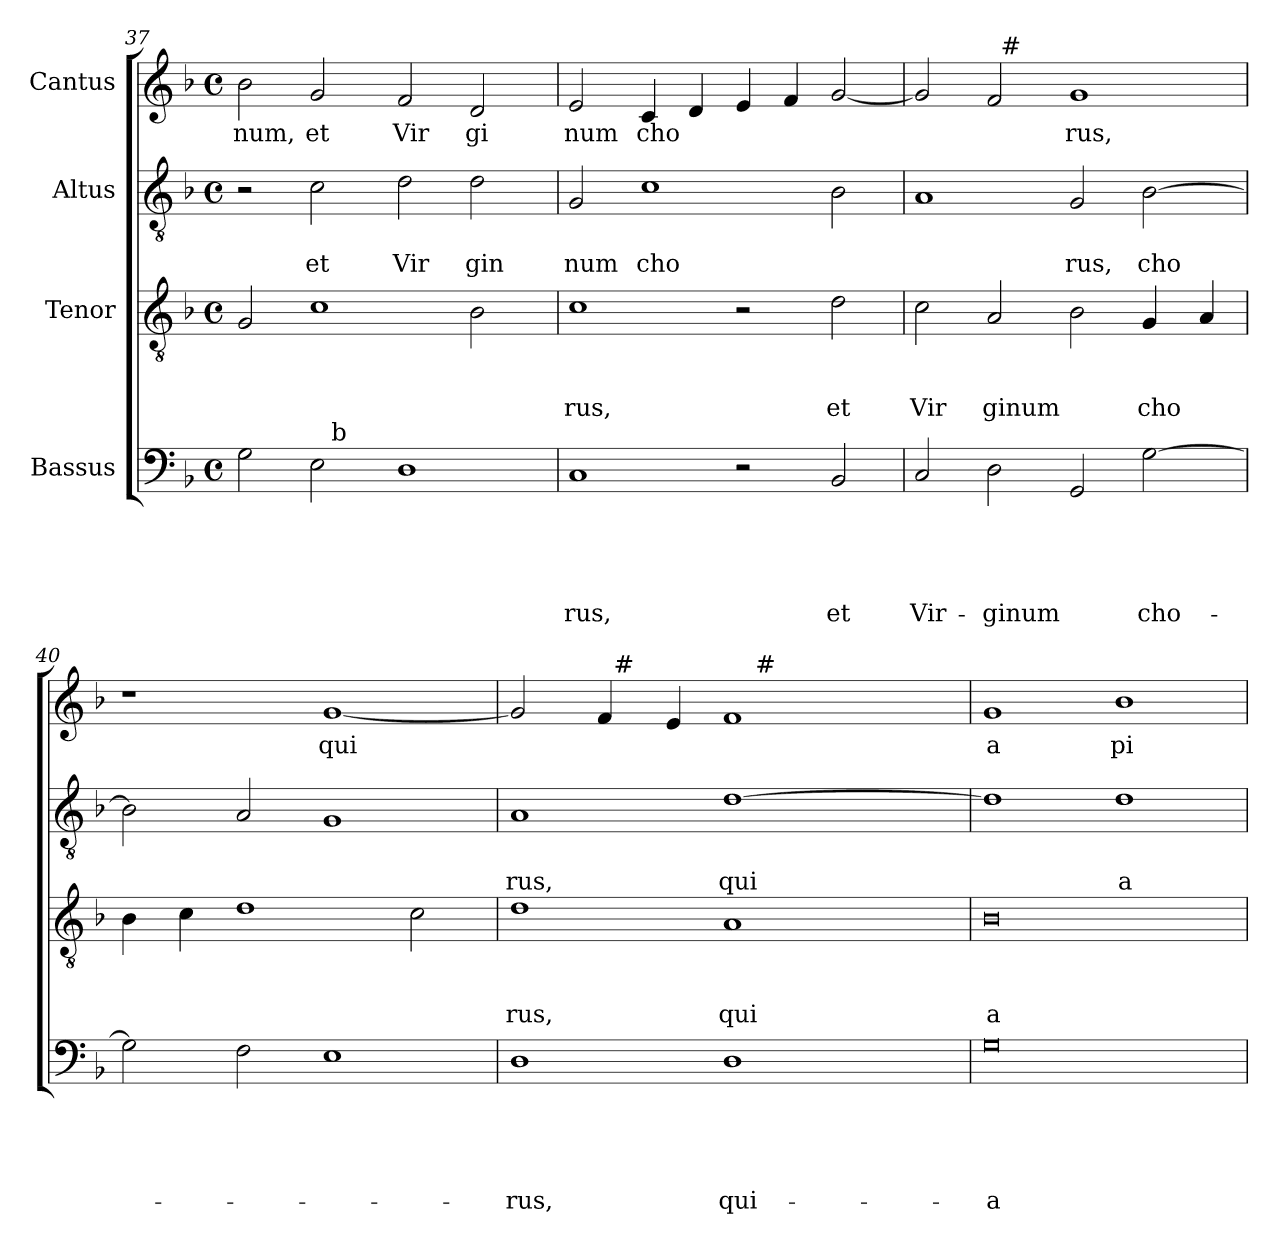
**kern	**text	**text	**text	**text	**text	**kern	**text	**text	**text	**kern	**text	**text	**kern	**text
*part4	*part4	*part4	*part4	*part4	*part4	*part3	*part3	*part3	*part3	*part2	*part2	*part2	*part1	*part1
*staff4	*staff4	*staff4	*staff4	*staff4	*staff4	*staff3	*staff3	*staff3	*staff3	*staff2	*staff2	*staff2	*staff1	*staff1
*I"Bassus	*	*	*	*	*	*I"Tenor	*	*	*	*I"Altus	*	*	*I"Cantus	*
*clefF4	*	*	*	*	*	*clefGv2	*	*	*	*clefGv2	*	*	*clefG2	*
*k[b-]	*	*	*	*	*	*k[b-]	*	*	*	*k[b-]	*	*	*k[b-]	*
*F:	*	*	*	*	*	*F:	*	*	*	*F:	*	*	*F:	*
*M4/4	*	*	*	*	*	*M4/4	*	*	*	*M4/4	*	*	*M4/4	*
*met(c)	*	*	*	*	*	*met(c)	*	*	*	*met(c)	*	*	*met(c)	*
=37	=37	=37	=37	=37	=37	=37	=37	=37	=37	=37	=37	=37	=37	=37
!	!	!	!	!	!	!	!	!	!	!	!	!	!	!LO:LY:b
*^	*	*	*	*	*	*	*	*	*	*	*	*	*	*
2G\	2ryy	.	.	.	.	.	2G/	.	.	.	2r	.	.	2b-\	num,
!	!	!	!	!	!	!	!	!	!	!	!	!	!LO:LY:b	!	!LO:LY:b
2E\	16ryy	.	.	.	.	.	1c	.	.	.	2c\	.	et	2g/	et
!	!LO:TX:a:t=b	!	!	!	!	!	!	!	!	!	!	!	!	!	!
.	1ryy	.	.	.	.	.	.	.	.	.	.	.	.	.	.
!	!	!	!	!	!	!	!	!	!	!	!	!	!LO:LY:b	!	!LO:LY:b
1D	.	.	.	.	.	.	.	.	.	.	2d\	.	Vir	2f/	Vir
!	!	!	!	!	!	!	!	!	!	!	!	!	!LO:LY:b:rj	!	!LO:LY:b
.	.	.	.	.	.	.	2B-\	.	.	.	2d\	.	gin	2d/	gi
.	4..ryy	.	.	.	.	.	.	.	.	.	.	.	.	.	.
=38	=38	=38	=38	=38	=38	=38	=38	=38	=38	=38	=38	=38	=38	=38	=38
!	!	!	!	!	!	!LO:LY:b	!	!	!	!LO:LY:b	!	!	!LO:LY:b	!	!LO:LY:b
*v	*v	*	*	*	*	*	*	*	*	*	*	*	*	*	*
1C	.	.	.	.	-rus,	1c	.	.	rus,	2G/	.	num	2e/	num
!	!	!	!	!	!	!	!	!	!	!	!	!LO:LY:b	!	!LO:LY:b
.	.	.	.	.	.	.	.	.	.	1c	.	cho	4c/	cho
.	.	.	.	.	.	.	.	.	.	.	.	.	4d/	.
2r	.	.	.	.	.	2r	.	.	.	.	.	.	4e/	.
.	.	.	.	.	.	.	.	.	.	.	.	.	4f/	.
!	!	!	!	!	!LO:LY:b	!	!	!	!LO:LY:b	!	!	!	!	!
2BB-/	.	.	.	.	et	2d\	.	.	et	2B-\	.	.	[<2g/	.
=39	=39	=39	=39	=39	=39	=39	=39	=39	=39	=39	=39	=39	=39	=39
!	!	!	!	!	!LO:LY:b	!	!	!	!LO:LY:b	!	!	!	!	!
*	*	*	*	*	*	*	*	*	*	*	*	*	*^	*
2C/	.	.	.	.	Vir-	2c\	.	.	Vir	1A	.	.	2g/]	2ryy	.
!	!	!	!	!	!LO:LY:b	!	!	!	!LO:LY:b	!	!	!	!	!	!
2D\	.	.	.	.	-ginum	2A/	.	.	ginum	.	.	.	2f/	32ryy	.
!	!	!	!	!	!	!	!	!	!	!	!	!	!	!LO:TX:a:t=#	!
.	.	.	.	.	.	.	.	.	.	.	.	.	.	1ryy	.
!	!	!	!	!	!	!	!	!	!	!	!	!LO:LY:b	!	!	!LO:LY:b
2GG/	.	.	.	.	.	2B-\	.	.	.	2G/	.	rus,	1g	.	rus,
!	!	!	!	!	!LO:LY:b	!	!	!	!LO:LY:b	!	!	!LO:LY:b	!	!	!
[>2G\	.	.	.	.	cho-	4G/	.	.	cho	[>2B-\	.	cho	.	.	.
.	.	.	.	.	.	.	.	.	.	.	.	.	.	4...ryy	.
.	.	.	.	.	.	4A/	.	.	.	.	.	.	.	.	.
*	*	*	*	*	*	*	*	*	*	*	*	*	*v	*v	*
=40	=40	=40	=40	=40	=40	=40	=40	=40	=40	=40	=40	=40	=40	=40
2G\]	.	.	.	.	.	4B-\	.	.	.	2B-\]	.	.	1r	.
.	.	.	.	.	.	4c\	.	.	.	.	.	.	.	.
2F\	.	.	.	.	.	1d	.	.	.	2A/	.	.	.	.
!	!	!	!	!	!	!	!	!	!	!	!	!	!	!LO:LY:b
1E	.	.	.	.	.	.	.	.	.	1G	.	.	[<1g	qui
.	.	.	.	.	.	2c\	.	.	.	.	.	.	.	.
=41	=41	=41	=41	=41	=41	=41	=41	=41	=41	=41	=41	=41	=41	=41
!	!	!	!	!	!LO:LY:b	!	!	!	!LO:LY:b	!	!	!LO:LY:b	!	!
*	*	*	*	*	*	*	*	*	*	*	*	*	*^	*
*	*	*	*	*	*	*	*	*	*	*	*	*	*	*^	*
1D	.	.	.	.	-rus,	1d	.	.	rus,	1A	.	rus,	2g/]	2ryy	1ryy	.
.	.	.	.	.	.	.	.	.	.	.	.	.	4f/	32ryy	.	.
!	!	!	!	!	!	!	!	!	!	!	!	!	!	!LO:TX:a:t=#	!	!
.	.	.	.	.	.	.	.	.	.	.	.	.	.	1ryy	.	.
.	.	.	.	.	.	.	.	.	.	.	.	.	4e/	.	.	.
!	!	!	!	!	!LO:LY:b	!	!	!	!LO:LY:b	!	!	!LO:LY:b	!	!	!	!
1D	.	.	.	.	qui-	1A	.	.	qui	[<1d	.	qui	1f	.	16.ryy	.
!	!	!	!	!	!	!	!	!	!	!	!	!	!	!	!LO:TX:a:t=#	!
.	.	.	.	.	.	.	.	.	.	.	.	.	.	.	2ryy	.
.	.	.	.	.	.	.	.	.	.	.	.	.	.	4...ryy	.	.
.	.	.	.	.	.	.	.	.	.	.	.	.	.	.	4ryy	.
.	.	.	.	.	.	.	.	.	.	.	.	.	.	.	8ryy	.
.	.	.	.	.	.	.	.	.	.	.	.	.	.	.	32ryy	.
!!LO:LB:g=z
=42	=42	=42	=42	=42	=42	=42	=42	=42	=42	=42	=42	=42	=42	=42	=42	=42
!	!	!	!	!	!LO:LY:b	!	!	!	!LO:LY:b	!	!	!	!	!	!	!LO:LY:b
*	*	*	*	*	*	*	*	*	*	*	*	*	*v	*v	*v	*
0G	.	.	.	.	-a	0B-	.	.	a	1d]	.	.	1g	a
!	!	!	!	!	!	!	!	!	!	!	!	!LO:LY:b	!	!LO:LY:b
.	.	.	.	.	.	.	.	.	.	1d	.	a	1b-	pi
=	=	=	=	=	=	=	=	=	=	=	=	=	=	=
*-	*-	*-	*-	*-	*-	*-	*-	*-	*-	*-	*-	*-	*-	*-
